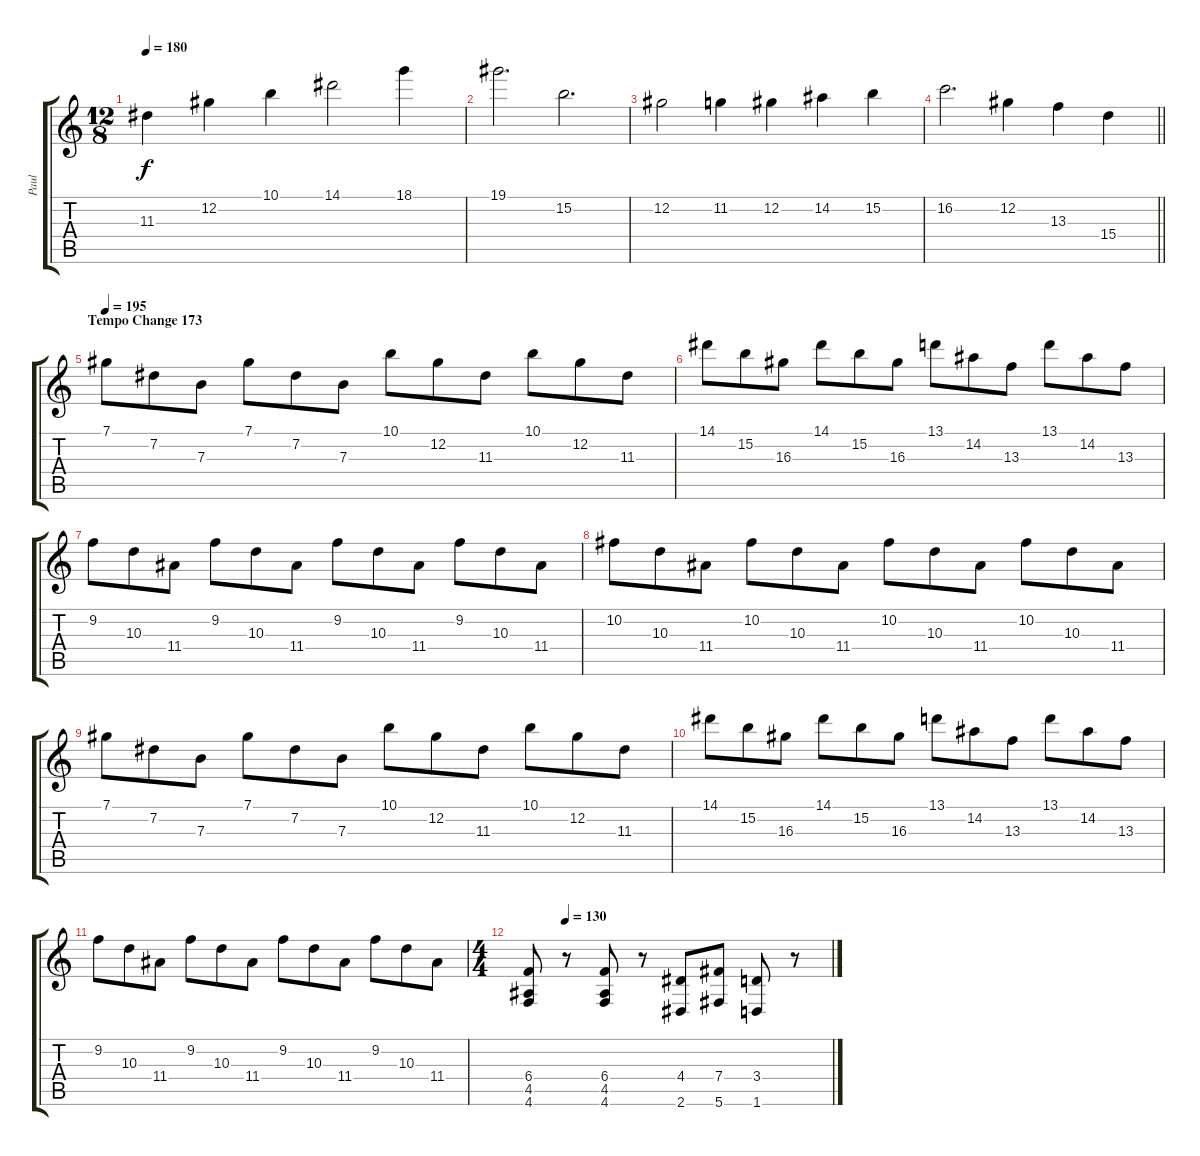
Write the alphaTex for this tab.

\track ("Paul" "Paul") {instrument distortionguitar}
\staff {score tabs}
\tuning (Db4 Ab3 E3 B2 Gb2 Db2) {hide}
\ts (12 8)
\tempo 180
\clef g2
\ks c
11.3.4{dy f} 12.2.4 10.1.4 14.1.2 18.1.4 |
19.1.2{d} 15.2.2{d} |
12.2.2 11.2.4 12.2.4 14.2.4 15.2.4 |
\barLineRight lightlight
16.2.2{d} 12.2.4 13.3.4 15.4.4 |
\section ("" "Tempo Change 173")
\tempo 173
\tempo 195
7.1.8 7.2.8 7.3.8 7.1.8 7.2.8 7.3.8 10.1.8 12.2.8 11.3.8 10.1.8 12.2.8 11.3.8 |
14.1.8 15.2.8 16.3.8 14.1.8 15.2.8 16.3.8 13.1.8 14.2.8 13.3.8 13.1.8 14.2.8 13.3.8 |
9.2.8 10.3.8 11.4.8 9.2.8 10.3.8 11.4.8 9.2.8 10.3.8 11.4.8 9.2.8 10.3.8 11.4.8 |
10.2.8 10.3.8 11.4.8 10.2.8 10.3.8 11.4.8 10.2.8 10.3.8 11.4.8 10.2.8 10.3.8 11.4.8 |
7.1.8 7.2.8 7.3.8 7.1.8 7.2.8 7.3.8 10.1.8 12.2.8 11.3.8 10.1.8 12.2.8 11.3.8 |
14.1.8 15.2.8 16.3.8 14.1.8 15.2.8 16.3.8 13.1.8 14.2.8 13.3.8 13.1.8 14.2.8 13.3.8 |
9.2.8 10.3.8 11.4.8 9.2.8 10.3.8 11.4.8 9.2.8 10.3.8 11.4.8 9.2.8 10.3.8 11.4.8 |
\ts (4 4)
\tempo (130 0.125)
(6.4 4.5 4.6).8 r.8 (6.4 4.5 4.6).8 r.8 (4.4 2.6).8 (7.4 5.6).8 (3.4 1.6).8 r.8
